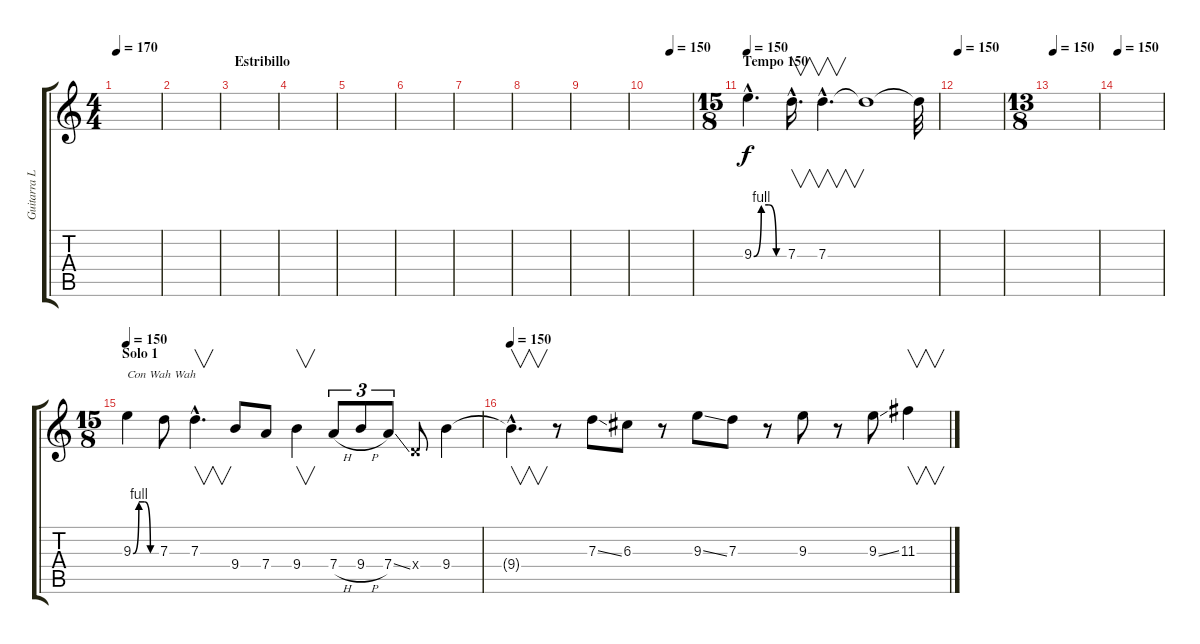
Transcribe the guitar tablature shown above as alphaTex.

\track ("Guitarra Lider (solos)" "Guitarra L") {instrument overdrivenguitar}
\staff {score tabs}
\tuning (E4 B3 G3 D3 A2 E2) {hide}
\ts (4 4)
\tempo 170
\clef g2
\ks c
|
|
\section ("" "Estribillo")
|
|
|
|
|
|
|
\tempo (150 0.5)
|
\ts (15 8)
\section ("" "Tempo 150")
\tempo 150
9.3{be (custom 0 0 15 4 30 4 45 0 60 0) hac}.4{d} 7.3{hac}.16{v d} 7.3{hac}.4{v d} 7.3{t}.1 7.3{t}.32 |
\tempo 150
|
\ts (13 8)
\tempo 150
|
\tempo 150
|
\ts (15 8)
\section ("" "Solo 1")
\tempo 150
9.3{be (custom 0 0 15 4 30 4 45 0 60 0)}.4{txt "Con Wah Wah"} 7.3.8 7.3{hac}.4{v d} 9.4.8 7.4.8 9.4.4{v} 7.4{h}.8{tu (3 2)} 9.4{h}.8{tu (3 2)} 7.4{ss}.8{tu (3 2)} 0.4{x}.8 9.4.4 |
\tempo 150
9.4{hac t}.4{v d} r.8 7.3{ss}.8 6.3.8 r.8 9.3{ss}.8 7.3.8 r.8 9.3.8 r.8 9.3{ss}.8 11.3.4{v}
